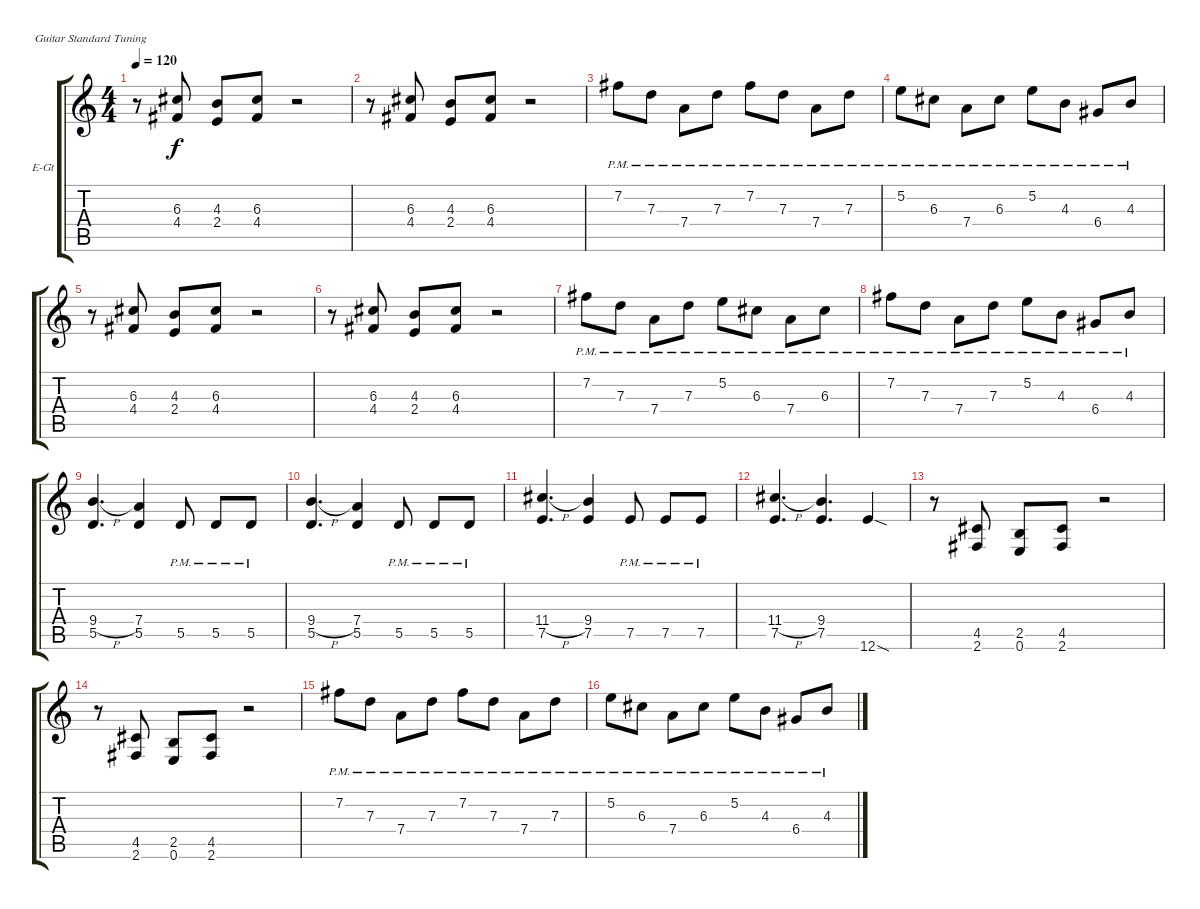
\defaultSystemsLayout 4
\bracketExtendMode groupsimilarinstruments
\firstSystemTrackNameOrientation horizontal
\otherSystemsTrackNameOrientation horizontal
\track ("Rhythm Guitar" "E-Gt") {instrument distortionguitar}
\staff {score tabs}
\tuning (E4 B3 G3 D3 A2 E2)
\ts (4 4)
\tempo 120
\clef g2
\ks c
r.8{dy f} (6.3 4.4).8 (4.3 2.4).8 (6.3 4.4).8 r.2 |
r.8 (6.3 4.4).8 (4.3 2.4).8 (6.3 4.4).8 r.2 |
7.2{pm}.8 7.3{pm}.8 7.4{pm}.8 7.3{pm}.8 7.2{pm}.8 7.3{pm}.8 7.4{pm}.8 7.3{pm}.8 |
5.2{pm}.8 6.3{pm}.8 7.4{pm}.8 6.3{pm}.8 5.2{pm}.8 4.3{pm}.8 6.4{pm}.8 4.3{pm}.8 |
r.8 (6.3 4.4).8 (4.3 2.4).8 (6.3 4.4).8 r.2 |
r.8 (6.3 4.4).8 (4.3 2.4).8 (6.3 4.4).8 r.2 |
7.2{pm}.8 7.3{pm}.8 7.4{pm}.8 7.3{pm}.8 5.2{pm}.8 6.3{pm}.8 7.4{pm}.8 6.3{pm}.8 |
7.2{pm}.8 7.3{pm}.8 7.4{pm}.8 7.3{pm}.8 5.2{pm}.8 4.3{pm}.8 6.4{pm}.8 4.3{pm}.8 |
(9.4{h} 5.5).4{d} (7.4 5.5).4 5.5{pm}.8 5.5{pm}.8 5.5{pm}.8 |
(9.4{h} 5.5).4{d} (7.4 5.5).4 5.5{pm}.8 5.5{pm}.8 5.5{pm}.8 |
(11.4{h} 7.5).4{d} (9.4 7.5).4 7.5{pm}.8 7.5{pm}.8 7.5{pm}.8 |
(11.4{h} 7.5).4{d} (9.4 7.5).4{d} 12.6{sod}.4 |
r.8 (4.5 2.6).8 (2.5 0.6).8 (4.5 2.6).8 r.2 |
r.8 (4.5 2.6).8 (2.5 0.6).8 (4.5 2.6).8 r.2 |
7.2{pm}.8 7.3{pm}.8 7.4{pm}.8 7.3{pm}.8 7.2{pm}.8 7.3{pm}.8 7.4{pm}.8 7.3{pm}.8 |
5.2{pm}.8 6.3{pm}.8 7.4{pm}.8 6.3{pm}.8 5.2{pm}.8 4.3{pm}.8 6.4{pm}.8 4.3{pm}.8
